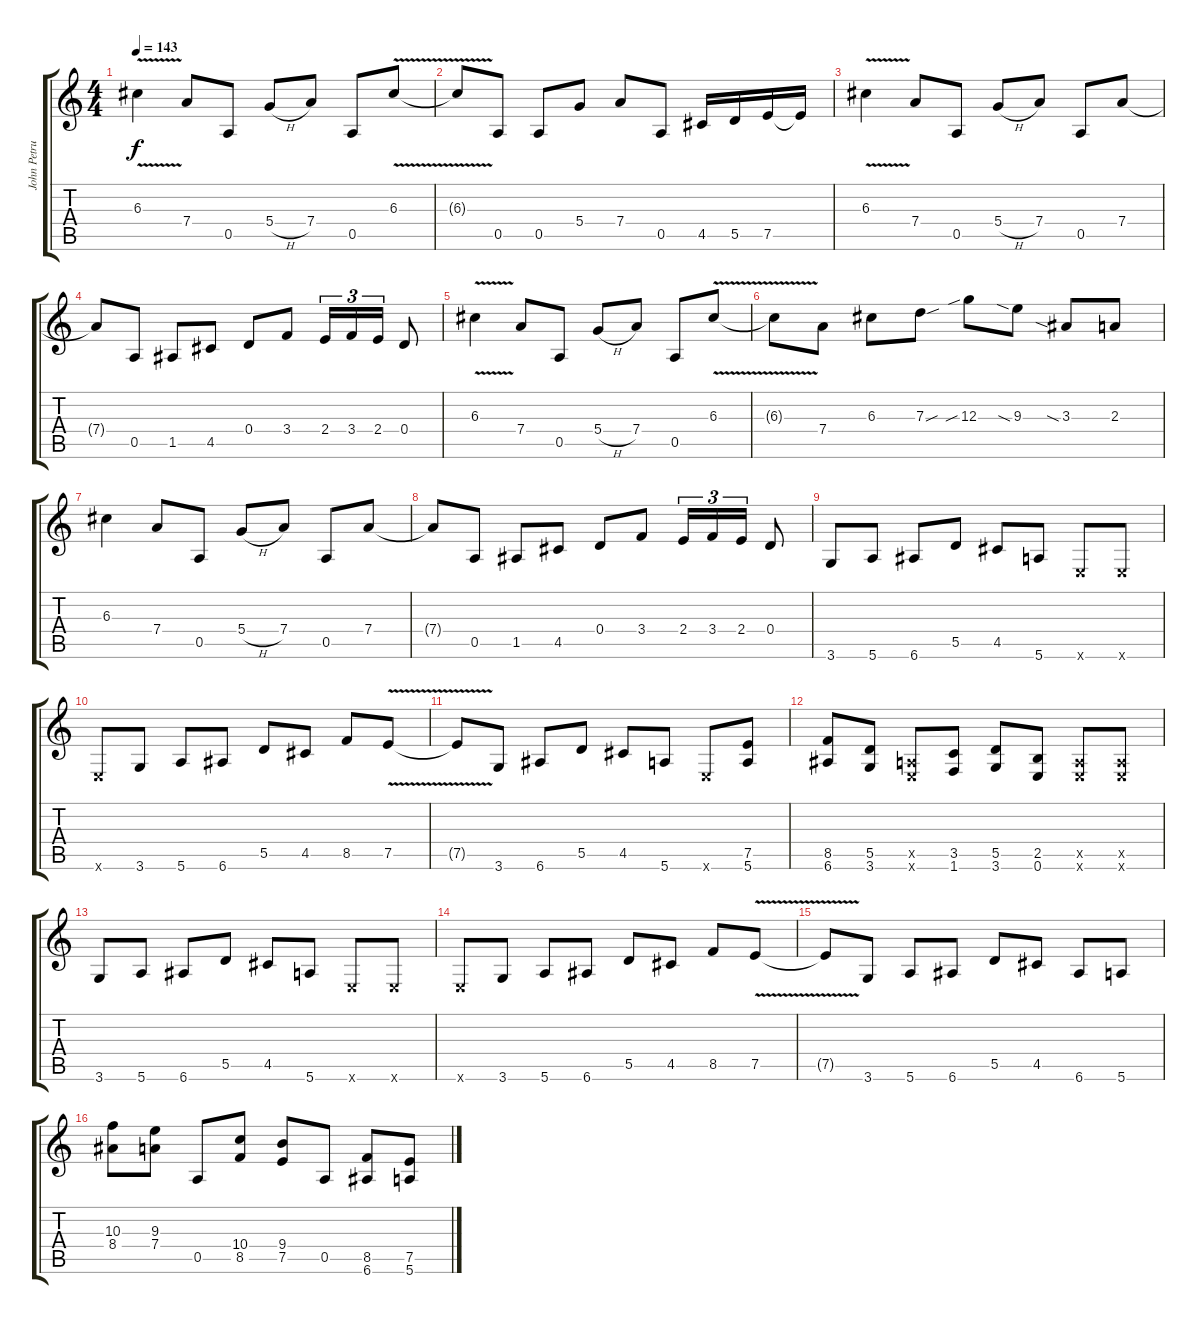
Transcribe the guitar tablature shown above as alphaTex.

\track ("John Petrucci" "John Petru") {instrument distortionguitar}
\staff {score tabs}
\tuning (E4 B3 G3 D3 A2 E2) {hide}
\ts (4 4)
\tempo 143
\clef g2
\ks c
6.3{v}.4{dy f instrument distortionguitar} 7.4.8 0.5.8 5.4{h}.8 7.4.8 0.5.8 6.3{v}.8 |
6.3{t}.8 0.5.8 0.5.8 5.4.8 7.4.8 0.5.8 4.5.16 5.5.16 7.5.16 7.5{t}.16 |
6.3{v}.4 7.4.8 0.5.8 5.4{h}.8 7.4.8 0.5.8 7.4.8 |
7.4{t}.8 0.5.8 1.5.8 4.5.8 0.4.8 3.4.8 2.4.16{tu (3 2)} 3.4.16{tu (3 2)} 2.4.16{tu (3 2)} 0.4.8 |
6.3{v}.4 7.4.8 0.5.8 5.4{h}.8 7.4.8 0.5.8 6.3{v}.8 |
6.3{t}.8 7.4.8 6.3.8 7.3{sou}.8 12.3{sib}.8 9.3{sia}.8 3.3{sia}.8 2.3.8 |
6.3.4 7.4.8 0.5.8 5.4{h}.8 7.4.8 0.5.8 7.4.8 |
7.4{t}.8 0.5.8 1.5.8 4.5.8 0.4.8 3.4.8 2.4.16{tu (3 2)} 3.4.16{tu (3 2)} 2.4.16{tu (3 2)} 0.4.8 |
3.6.8 5.6.8 6.6.8 5.5.8 4.5.8 5.6.8 0.6{x}.8 0.6{x}.8 |
0.6{x}.8 3.6.8 5.6.8 6.6.8 5.5.8 4.5.8 8.5.8 7.5{v}.8 |
7.5{t}.8 3.6.8 6.6.8 5.5.8 4.5.8 5.6.8 0.6{x}.8 (7.5 5.6).8 |
(8.5 6.6).8 (5.5 3.6).8 (0.5{x} 0.6{x}).8 (3.5 1.6).8 (5.5 3.6).8 (2.5 0.6).8 (0.5{x} 0.6{x}).8 (0.5{x} 0.6{x}).8 |
3.6.8 5.6.8 6.6.8 5.5.8 4.5.8 5.6.8 0.6{x}.8 0.6{x}.8 |
0.6{x}.8 3.6.8 5.6.8 6.6.8 5.5.8 4.5.8 8.5.8 7.5{v}.8 |
7.5{t}.8 3.6.8 5.6.8 6.6.8 5.5.8 4.5.8 6.6.8 5.6.8 |
(10.3 8.4).8 (9.3 7.4).8 0.5.8 (10.4 8.5).8 (9.4 7.5).8 0.5.8 (8.5 6.6).8 (7.5 5.6).8
